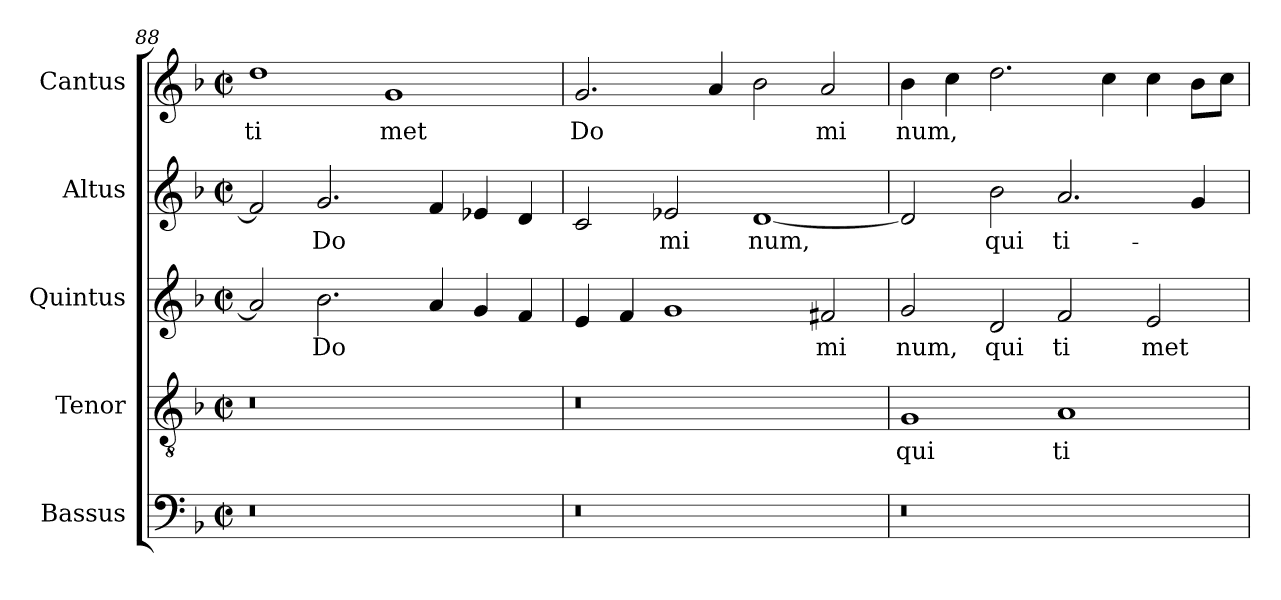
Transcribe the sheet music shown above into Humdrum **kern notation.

**kern	**kern	**text	**kern	**text	**kern	**text	**kern	**text
*part5	*part4	*part4	*part3	*part3	*part2	*part2	*part1	*part1
*staff5	*staff4	*staff4	*staff3	*staff3	*staff2	*staff2	*staff1	*staff1
*I"Bassus	*I"Tenor	*	*I"Quintus	*	*I"Altus	*	*I"Cantus	*
*clefF4	*clefGv2	*	*clefG2	*	*clefG2	*	*clefG2	*
*k[b-]	*k[b-]	*	*k[b-]	*	*k[b-]	*	*k[b-]	*
*F:	*F:	*	*F:	*	*F:	*	*F:	*
*M2/2	*M2/2	*	*M2/2	*	*M2/2	*	*M2/2	*
*met(c|)	*met(c|)	*	*met(c|)	*	*met(c|)	*	*met(c|)	*
=88	=88	=88	=88	=88	=88	=88	=88	=88
!	!	!	!	!	!	!	!	!LO:LY:b:cj
0r	0r	.	2a/]	.	2f/]	.	1dd	ti
!	!	!	!	!LO:LY:b	!	!LO:LY:b	!	!
.	.	.	2.b-\	Do	2.g/	Do	.	.
!	!	!	!	!	!	!	!	!LO:LY:b:cj
.	.	.	.	.	.	.	1g	met
.	.	.	4a/	.	4f/	.	.	.
.	.	.	4g/	.	4e-X/	.	.	.
.	.	.	4f/	.	4d/	.	.	.
=89	=89	=89	=89	=89	=89	=89	=89	=89
!	!	!	!	!	!	!	!	!LO:LY:b
0r	0r	.	4e/	.	2c/	.	2.g/	Do
.	.	.	4f/	.	.	.	.	.
!	!	!	!	!	!	!LO:LY:b:cj	!	!
.	.	.	1g	.	2e-/	mi	.	.
.	.	.	.	.	.	.	4a/	.
!	!	!	!	!	!	!LO:LY:b	!	!
.	.	.	.	.	[>1d	num,	2b-\	.
!	!	!	!	!LO:LY:b:cj	!	!	!	!LO:LY:b:cj
.	.	.	2f#/	mi	.	.	2a/	mi
!!LO:LB:g=z
=90	=90	=90	=90	=90	=90	=90	=90	=90
!	!	!LO:LY:b:cj	!	!LO:LY:b:cj	!	!	!	!LO:LY:b
0r	1G	qui	2g/	num,	2d/]	.	4b-\	num,
.	.	.	.	.	.	.	4cc\	.
!	!	!	!	!LO:LY:b:cj	!	!LO:LY:b:cj	!	!
.	.	.	2d/	qui	2b-\	qui	2.dd\	.
!	!	!LO:LY:b:cj	!	!LO:LY:b:cj	!	!LO:LY:b:cj	!	!
.	1A	ti-	2f/	ti	2.a/	ti-	.	.
.	.	.	.	.	.	.	4cc\	.
!	!	!	!	!LO:LY:b:cj	!	!	!	!
.	.	.	2e/	met	.	.	4cc\	.
.	.	.	.	.	4g/	.	8b-\L	.
.	.	.	.	.	.	.	8cc\J	.
=	=	=	=	=	=	=	=	=
*-	*-	*-	*-	*-	*-	*-	*-	*-
